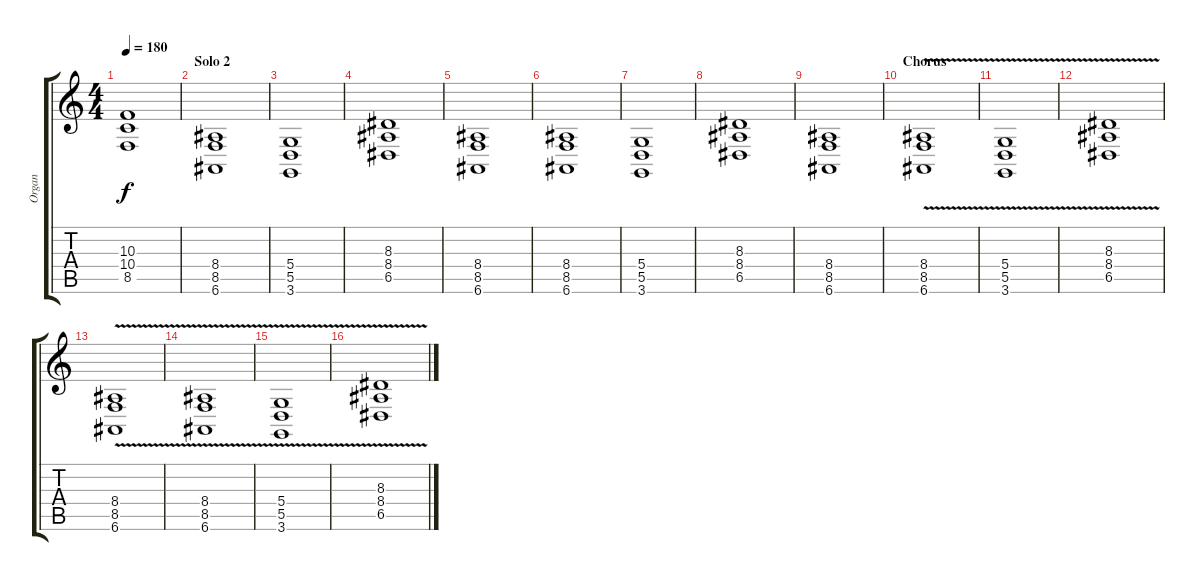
\track ("Organ" "Organ") {instrument drawbarorgan}
\staff {score tabs}
\tuning (E4 B3 G3 D3 A2 E2) {hide}
\ts (4 4)
\tempo 180
\clef g2
\ks c
(10.3{t} 10.4{t} 8.5{t}).1{dy f} |
\section ("" "Solo 2")
(8.4 8.5 6.6).1 |
(5.4 5.5 3.6).1 |
(8.3 8.4 6.5).1 |
(8.4 8.5 6.6).1 |
(8.4 8.5 6.6).1 |
(5.4 5.5 3.6).1 |
(8.3 8.4 6.5).1 |
(8.4 8.5 6.6).1 |
\section ("" "Chorus")
(8.4{v} 8.5{v} 6.6{v}).1 |
(5.4{v} 5.5{v} 3.6{v}).1 |
(8.3{v} 8.4{v} 6.5{v}).1 |
(8.4{v} 8.5{v} 6.6{v}).1 |
(8.4{v} 8.5{v} 6.6{v}).1 |
(5.4{v} 5.5{v} 3.6{v}).1 |
(8.3{v} 8.4{v} 6.5{v}).1
